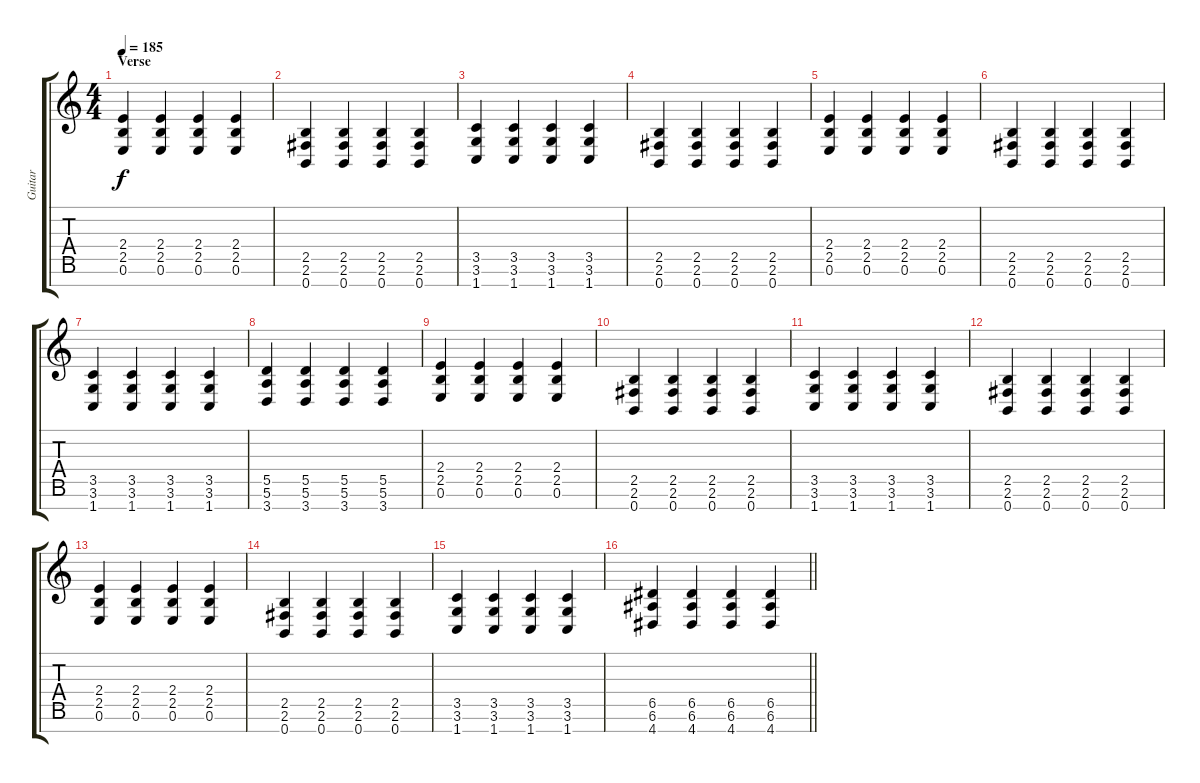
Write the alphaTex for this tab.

\track ("Guitar" "Guitar") {instrument distortionguitar}
\staff {score tabs}
\tuning (E4 B3 G3 D3 A2 E2 B1) {hide}
\ts (4 4)
\section ("" "Verse")
\tempo 185
\clef g2
\ks c
(2.4 2.5 0.6).4{dy f balance 16} (2.4 2.5 0.6).4 (2.4 2.5 0.6).4 (2.4 2.5 0.6).4 |
(2.5 2.6 0.7).4 (2.5 2.6 0.7).4 (2.5 2.6 0.7).4 (2.5 2.6 0.7).4 |
(3.5 3.6 1.7).4 (3.5 3.6 1.7).4 (3.5 3.6 1.7).4 (3.5 3.6 1.7).4 |
(2.5 2.6 0.7).4 (2.5 2.6 0.7).4 (2.5 2.6 0.7).4 (2.5 2.6 0.7).4 |
(2.4 2.5 0.6).4 (2.4 2.5 0.6).4 (2.4 2.5 0.6).4 (2.4 2.5 0.6).4 |
(2.5 2.6 0.7).4 (2.5 2.6 0.7).4 (2.5 2.6 0.7).4 (2.5 2.6 0.7).4 |
(3.5 3.6 1.7).4 (3.5 3.6 1.7).4 (3.5 3.6 1.7).4 (3.5 3.6 1.7).4 |
(5.5 5.6 3.7).4 (5.5 5.6 3.7).4 (5.5 5.6 3.7).4 (5.5 5.6 3.7).4 |
(2.4 2.5 0.6).4 (2.4 2.5 0.6).4 (2.4 2.5 0.6).4 (2.4 2.5 0.6).4 |
(2.5 2.6 0.7).4 (2.5 2.6 0.7).4 (2.5 2.6 0.7).4 (2.5 2.6 0.7).4 |
(3.5 3.6 1.7).4 (3.5 3.6 1.7).4 (3.5 3.6 1.7).4 (3.5 3.6 1.7).4 |
(2.5 2.6 0.7).4 (2.5 2.6 0.7).4 (2.5 2.6 0.7).4 (2.5 2.6 0.7).4 |
(2.4 2.5 0.6).4 (2.4 2.5 0.6).4 (2.4 2.5 0.6).4 (2.4 2.5 0.6).4 |
(2.5 2.6 0.7).4 (2.5 2.6 0.7).4 (2.5 2.6 0.7).4 (2.5 2.6 0.7).4 |
(3.5 3.6 1.7).4 (3.5 3.6 1.7).4 (3.5 3.6 1.7).4 (3.5 3.6 1.7).4 |
\barLineRight lightlight
(6.5 6.6 4.7).4 (6.5 6.6 4.7).4 (6.5 6.6 4.7).4 (6.5 6.6 4.7).4
